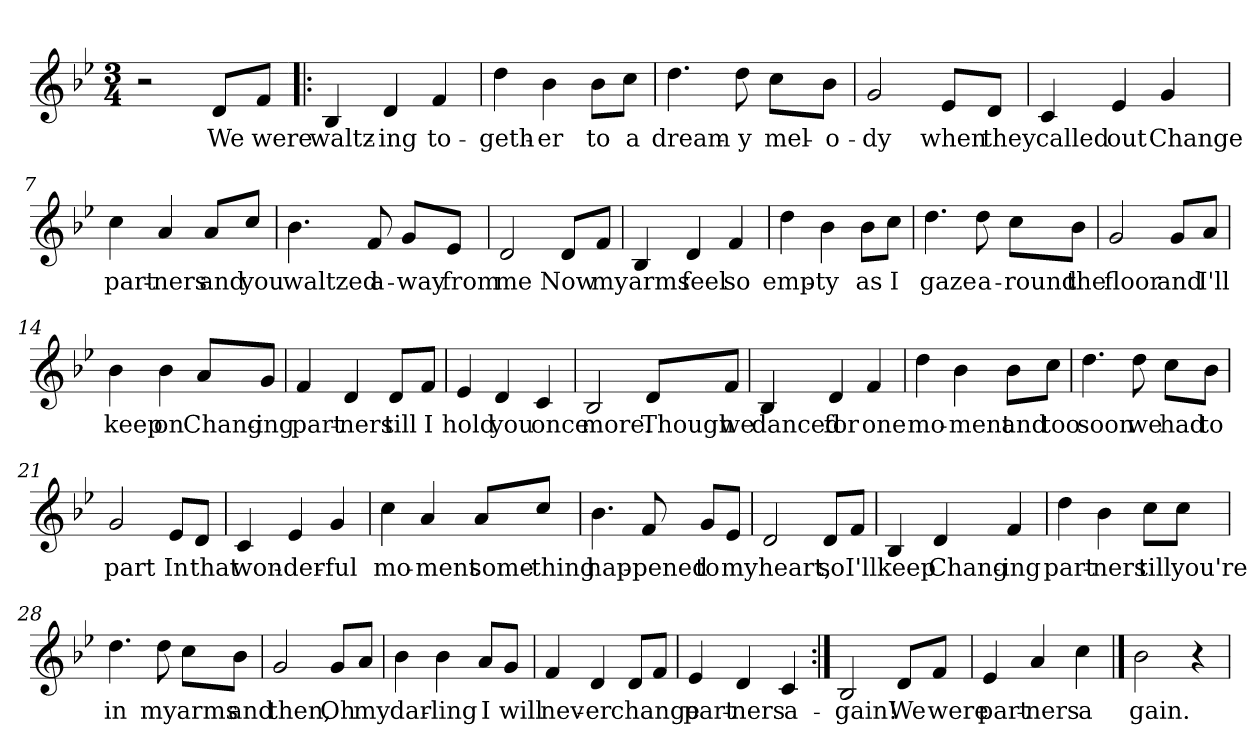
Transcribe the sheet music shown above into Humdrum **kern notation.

**kern	**text
*part1	*part1
*staff1	*staff1
*clefG2	*
*k[b-e-]	*
*B-:	*
*M3/4	*
=1	=1
2r	.
8d/L	We
8f/J	were
=2!|:	=2!|:
4B-/	waltz-
4d/	-ing
4f/	to-
=3	=3
4dd\	-geth-
4b-\	-er
8b-\L	to
8cc\J	a
=4	=4
4.dd\	dream-
8dd\	-y
8cc\L	mel-
8b-\J	-o-
!!LO:LB:g=z
=5	=5
2g/	-dy
8e-/L	when
8d/J	they
=6	=6
4c/	called
4e-/	out
4g/	Change
=7	=7
4cc\	part-
4a/	-ners
8a/L	and
8cc/J	you
=8	=8
4.b-\	waltzed
8f/	a-
8g/L	-way
8e-/J	from
!!LO:LB:g=z
=9	=9
2d/	me
8d/L	Now
8f/J	my
=10	=10
4B-/	arms
4d/	feel
4f/	so
=11	=11
4dd\	emp-
4b-\	-ty
8b-\L	as
8cc\J	I
=12	=12
4.dd\	gaze
8dd\	a-
8cc\L	-round
8b-\J	the
=13	=13
2g/	floor
8g/L	and
8a/J	I'll
!!LO:LB:g=z
=14	=14
4b-\	keep
4b-\	on
8a/L	Chang-
8g/J	-ing
=15	=15
4f/	part-
4d/	-ners
8d/L	till
8f/J	I
=16	=16
4e-/	hold
4d/	you
4c/	once
=17	=17
2B-/	more.
8d/L	Though
8f/J	we
!!LO:LB:g=z
=18	=18
4B-/	danced
4d/	for
4f/	one
=19	=19
4dd\	mo-
4b-\	-ment
8b-\L	and
8cc\J	too
=20	=20
4.dd\	soon
8dd\	we
8cc\L	had
8b-\J	to
=21	=21
2g/	part
8e-/L	In
8d/J	that
!!LO:LB:g=z
=22	=22
4c/	won-
4e-/	-der-
4g/	-ful
=23	=23
4cc\	mo-
4a/	-ment
8a/L	some-
8cc/J	-thing
=24	=24
4.b-\	hap-
8f/	-pened
8g/L	to
8e-/J	my
=25	=25
2d/	heart,
8d/L	so
8f/J	I'll
!!LO:LB:g=z
=26	=26
4B-/	keep
4d/	Chang-
4f/	-ing
=27	=27
4dd\	part-
4b-\	-ners
8cc\L	till
8cc\J	you're
=28	=28
4.dd\	in
8dd\	my
8cc\L	arms
8b-\J	and
=29	=29
2g/	then,
8g/L	Oh
8a/J	my
!!LO:LB:g=z
=30	=30
4b-\	dar-
4b-\	-ling
8a/L	I
8g/J	will
=31	=31
4f/	nev-
4d/	-er
8d/L	change
8f/J	.
=32	=32
4e-/	part-
4d/	-ners
4c/	a-
=33:|!	=33:|!
2B-/	-gain!
8d/L	We
8f/J	were
=34	=34
4e-/	part-
4a/	-ners
4cc\	a
==35	==35
2b-\	gain.
4r	.
=	=
*-	*-
